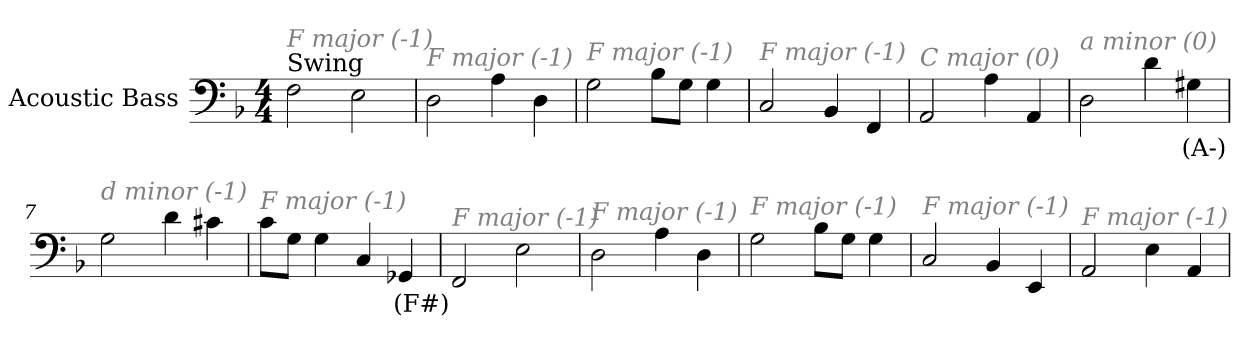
**kern	**text
*part1	*part1
*staff1	*staff1
*I"Acoustic Bass	*
*clefF4	*
*ITrd7c12	*
*k[b-]	*
*F:	*
*M4/4	*
*MM208	*
=1	=1
!LO:TX:a:t=Swing	!
!LO:TX:i:color=#808080:t=F major (-1)	!
2FF	.
2EE	.
=2	=2
!LO:TX:i:color=#808080:t=F major (-1)	!
2DD	.
4AA	.
4DD	.
=3	=3
!LO:TX:i:color=#808080:t=F major (-1)	!
2GG	.
8BB-L	.
8GGJ	.
4GG	.
=4	=4
!LO:TX:i:color=#808080:t=F major (-1)	!
2CC	.
4BBB-	.
4FFF	.
=5	=5
!LO:TX:i:color=#808080:t=C major (0)	!
2AAA	.
4AA	.
4AAA	.
=6	=6
!LO:TX:i:color=#808080:t=a minor (0)	!
2DD	.
4D	.
4GG#Xi	(A-)
=7	=7
!LO:TX:i:color=#808080:t=d minor (-1)	!
2GG	.
4D	.
4C#X	.
=8	=8
!LO:TX:i:color=#808080:t=F major (-1)	!
8CL	.
8GGJ	.
4GG	.
4CC	.
4GGG-Xi	(F#)
=9	=9
!LO:TX:i:color=#808080:t=F major (-1)	!
2FFF	.
2EE	.
=10	=10
!LO:TX:i:color=#808080:t=F major (-1)	!
2DD	.
4AA	.
4DD	.
=11	=11
!LO:TX:i:color=#808080:t=F major (-1)	!
2GG	.
8BB-L	.
8GGJ	.
4GG	.
=12	=12
!LO:TX:i:color=#808080:t=F major (-1)	!
2CC	.
4BBB-	.
4EEE	.
=13	=13
!LO:TX:i:color=#808080:t=F major (-1)	!
2AAA	.
4EE	.
4AAA	.
=	=
*-	*-
